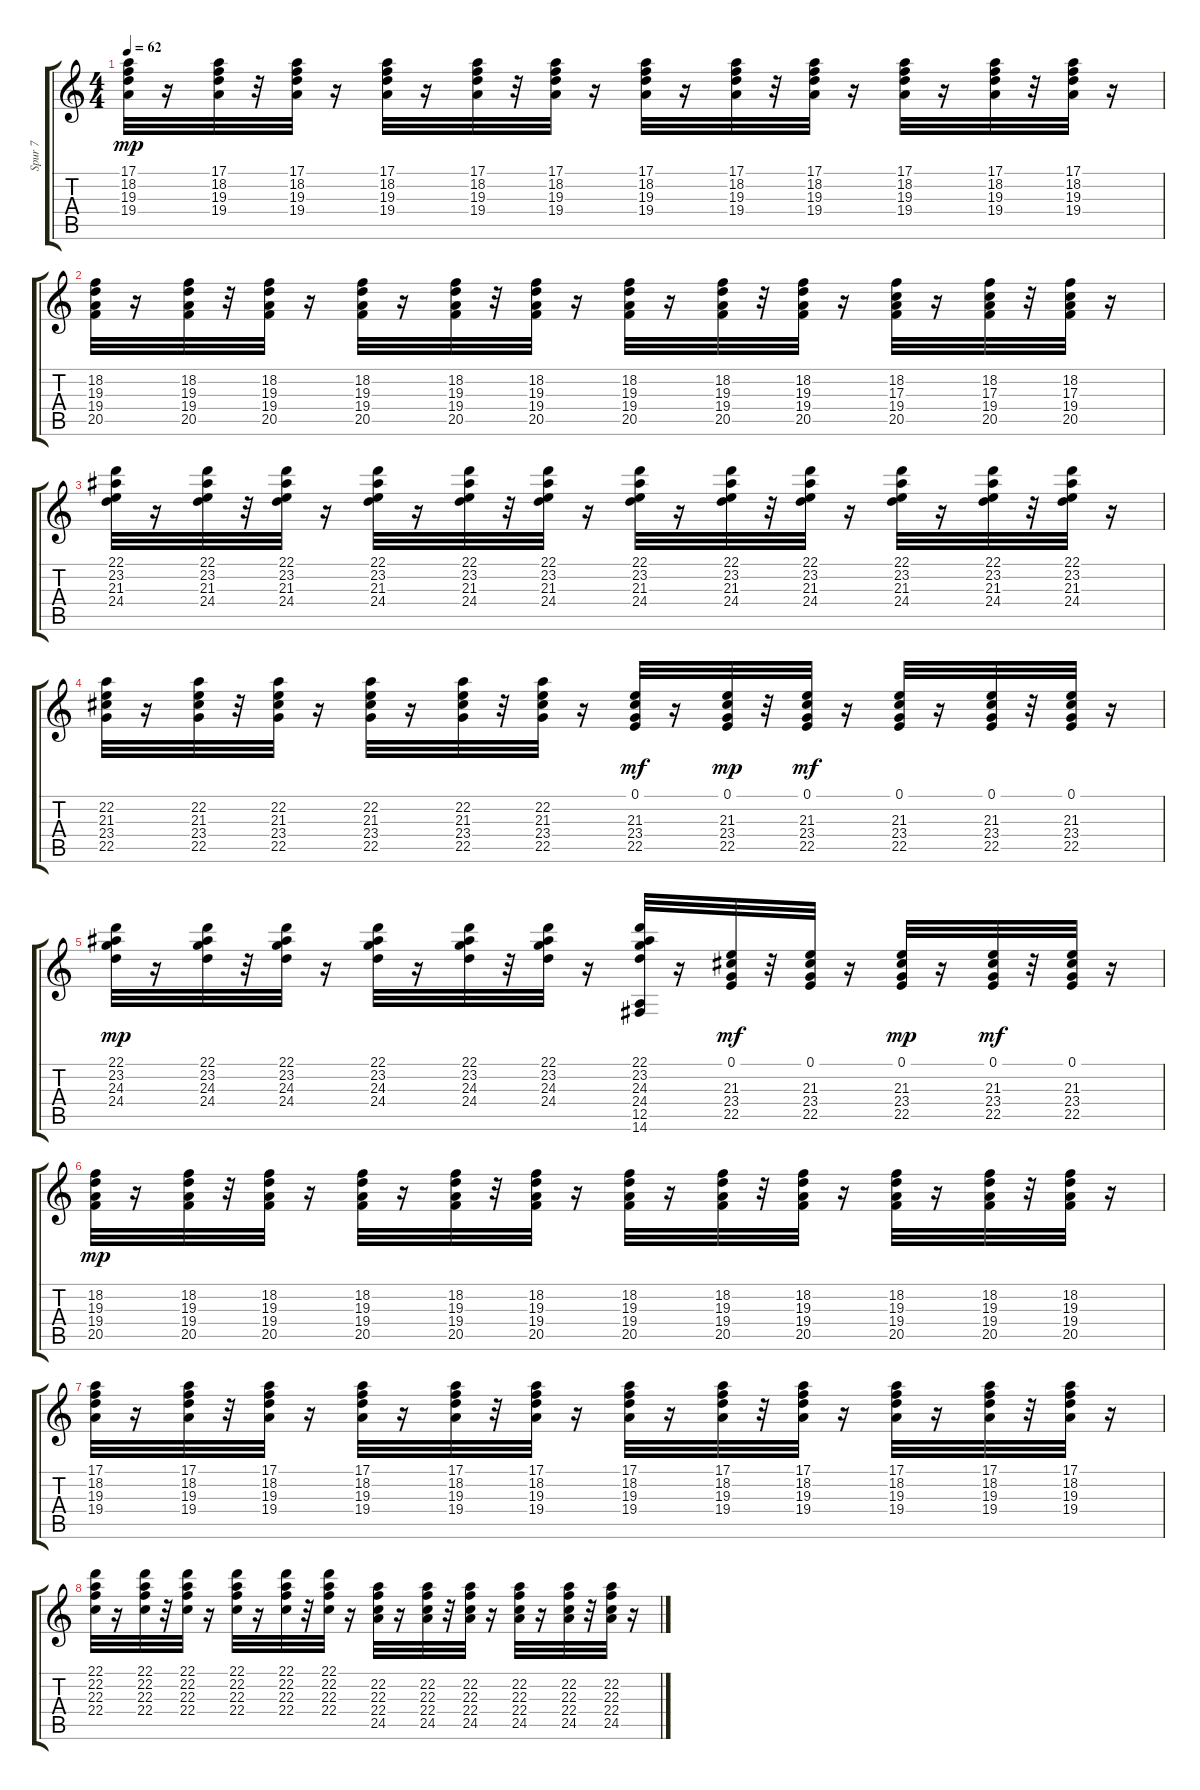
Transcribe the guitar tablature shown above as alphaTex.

\track ("Spur 7" "Spur 7") {instrument acousticgrandpiano}
\staff {score tabs}
\tuning (E4 B3 G3 D3 A2 E2) {hide}
\ts (4 4)
\tempo 62
\clef g2
\ks c
(17.1 18.2 19.3 19.4).32{dy mp balance 11} r.16 (17.1 18.2 19.3 19.4).32 r.32 (17.1 18.2 19.3 19.4).32 r.16 (17.1 18.2 19.3 19.4).32 r.16 (17.1 18.2 19.3 19.4).32 r.32 (17.1 18.2 19.3 19.4).32 r.16 (17.1 18.2 19.3 19.4).32 r.16 (17.1 18.2 19.3 19.4).32 r.32 (17.1 18.2 19.3 19.4).32 r.16 (17.1 18.2 19.3 19.4).32 r.16 (17.1 18.2 19.3 19.4).32 r.32 (17.1 18.2 19.3 19.4).32 r.16 |
(18.2 19.3 19.4 20.5).32 r.16 (18.2 19.3 19.4 20.5).32 r.32 (18.2 19.3 19.4 20.5).32 r.16 (18.2 19.3 19.4 20.5).32 r.16 (18.2 19.3 19.4 20.5).32 r.32 (18.2 19.3 19.4 20.5).32 r.16 (18.2 19.3 19.4 20.5).32 r.16 (18.2 19.3 19.4 20.5).32 r.32 (18.2 19.3 19.4 20.5).32 r.16 (18.2 17.3 19.4 20.5).32 r.16 (18.2 17.3 19.4 20.5).32 r.32 (18.2 17.3 19.4 20.5).32 r.16 |
(22.1 23.2 21.3 24.4).32 r.16 (22.1 23.2 21.3 24.4).32 r.32 (22.1 23.2 21.3 24.4).32 r.16 (22.1 23.2 21.3 24.4).32 r.16 (22.1 23.2 21.3 24.4).32 r.32 (22.1 23.2 21.3 24.4).32 r.16 (22.1 23.2 21.3 24.4).32 r.16 (22.1 23.2 21.3 24.4).32 r.32 (22.1 23.2 21.3 24.4).32 r.16 (22.1 23.2 21.3 24.4).32 r.16 (22.1 23.2 21.3 24.4).32 r.32 (22.1 23.2 21.3 24.4).32 r.16 |
(22.2 21.3 23.4 22.5).32 r.16 (22.2 21.3 23.4 22.5).32 r.32 (22.2 21.3 23.4 22.5).32 r.16 (22.2 21.3 23.4 22.5).32 r.16 (22.2 21.3 23.4 22.5).32 r.32 (22.2 21.3 23.4 22.5).32 r.16 (0.1 21.3 23.4 22.5).32{dy mf} r.16 (0.1 21.3 23.4 22.5).32{dy mp} r.32 (0.1 21.3 23.4 22.5).32{dy mf} r.16 (0.1 21.3 23.4 22.5).32 r.16 (0.1 21.3 23.4 22.5).32 r.32 (0.1 21.3 23.4 22.5).32 r.16 |
(22.1 23.2 24.3 24.4).32{dy mp} r.16 (22.1 23.2 24.3 24.4).32 r.32 (22.1 23.2 24.3 24.4).32 r.16 (22.1 23.2 24.3 24.4).32 r.16 (22.1 23.2 24.3 24.4).32 r.32 (22.1 23.2 24.3 24.4).32 r.16 (22.1 23.2 24.3 24.4 12.5 14.6).32 r.16 (0.1 21.3 23.4 22.5).32{dy mf} r.32 (0.1 21.3 23.4 22.5).32 r.16 (0.1 21.3 23.4 22.5).32{dy mp} r.16 (0.1 21.3 23.4 22.5).32{dy mf} r.32 (0.1 21.3 23.4 22.5).32 r.16 |
(18.2 19.3 19.4 20.5).32{dy mp} r.16 (18.2 19.3 19.4 20.5).32 r.32 (18.2 19.3 19.4 20.5).32 r.16 (18.2 19.3 19.4 20.5).32 r.16 (18.2 19.3 19.4 20.5).32 r.32 (18.2 19.3 19.4 20.5).32 r.16 (18.2 19.3 19.4 20.5).32 r.16 (18.2 19.3 19.4 20.5).32 r.32 (18.2 19.3 19.4 20.5).32 r.16 (18.2 19.3 19.4 20.5).32 r.16 (18.2 19.3 19.4 20.5).32 r.32 (18.2 19.3 19.4 20.5).32 r.16 |
(17.1 18.2 19.3 19.4).32 r.16 (17.1 18.2 19.3 19.4).32 r.32 (17.1 18.2 19.3 19.4).32 r.16 (17.1 18.2 19.3 19.4).32 r.16 (17.1 18.2 19.3 19.4).32 r.32 (17.1 18.2 19.3 19.4).32 r.16 (17.1 18.2 19.3 19.4).32 r.16 (17.1 18.2 19.3 19.4).32 r.32 (17.1 18.2 19.3 19.4).32 r.16 (17.1 18.2 19.3 19.4).32 r.16 (17.1 18.2 19.3 19.4).32 r.32 (17.1 18.2 19.3 19.4).32 r.16 |
(22.1 22.2 22.3 22.4).32 r.16 (22.1 22.2 22.3 22.4).32 r.32 (22.1 22.2 22.3 22.4).32 r.16 (22.1 22.2 22.3 22.4).32 r.16 (22.1 22.2 22.3 22.4).32 r.32 (22.1 22.2 22.3 22.4).32 r.16 (22.2 22.3 22.4 24.5).32 r.16 (22.2 22.3 22.4 24.5).32 r.32 (22.2 22.3 22.4 24.5).32 r.16 (22.2 22.3 22.4 24.5).32 r.16 (22.2 22.3 22.4 24.5).32 r.32 (22.2 22.3 22.4 24.5).32 r.16
